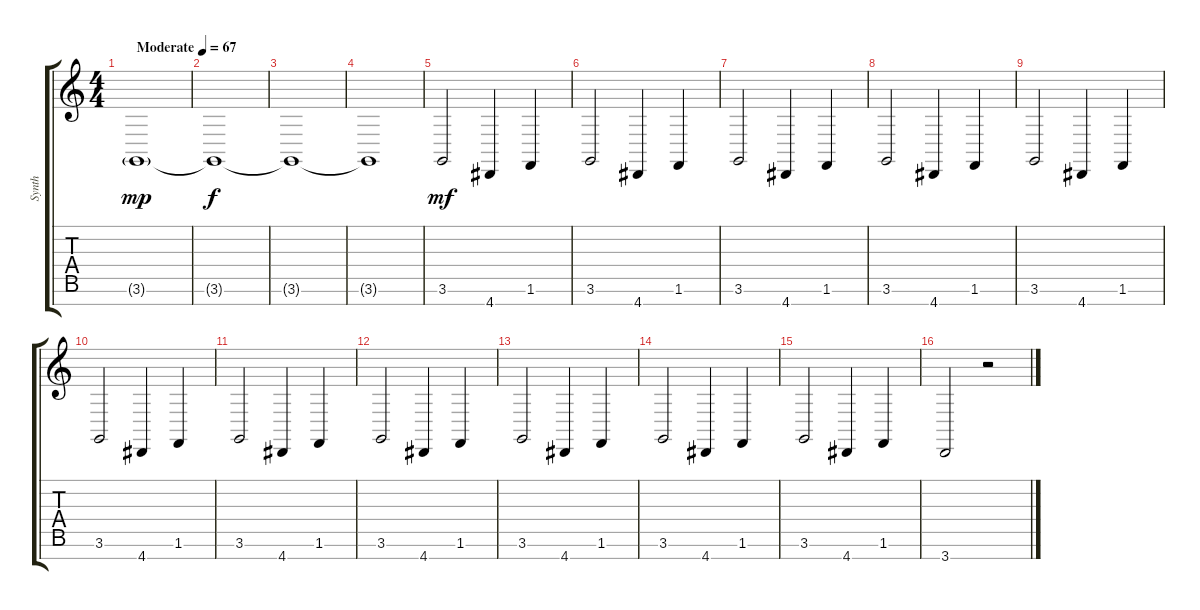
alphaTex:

\track ("Synth" "Synth") {instrument synthstrings1}
\staff {score tabs}
\tuning (E4 B3 G3 D3 A2 E2 B1) {hide}
\ts (4 4)
\tempo (67 "Moderate")
\clef g2
\ks c
3.6{g}.1{dy mp instrument synthstrings1} |
3.6{t}.1{dy f} |
3.6{t}.1 |
3.6{t}.1 |
3.6.2{dy mf} 4.7.4 1.6.4 |
3.6.2 4.7.4 1.6.4 |
3.6.2 4.7.4 1.6.4 |
3.6.2 4.7.4 1.6.4 |
3.6.2 4.7.4 1.6.4 |
3.6.2 4.7.4 1.6.4 |
3.6.2 4.7.4 1.6.4 |
3.6.2 4.7.4 1.6.4 |
3.6.2 4.7.4 1.6.4 |
3.6.2 4.7.4 1.6.4 |
3.6.2 4.7.4 1.6.4 |
3.7.2 r.2
